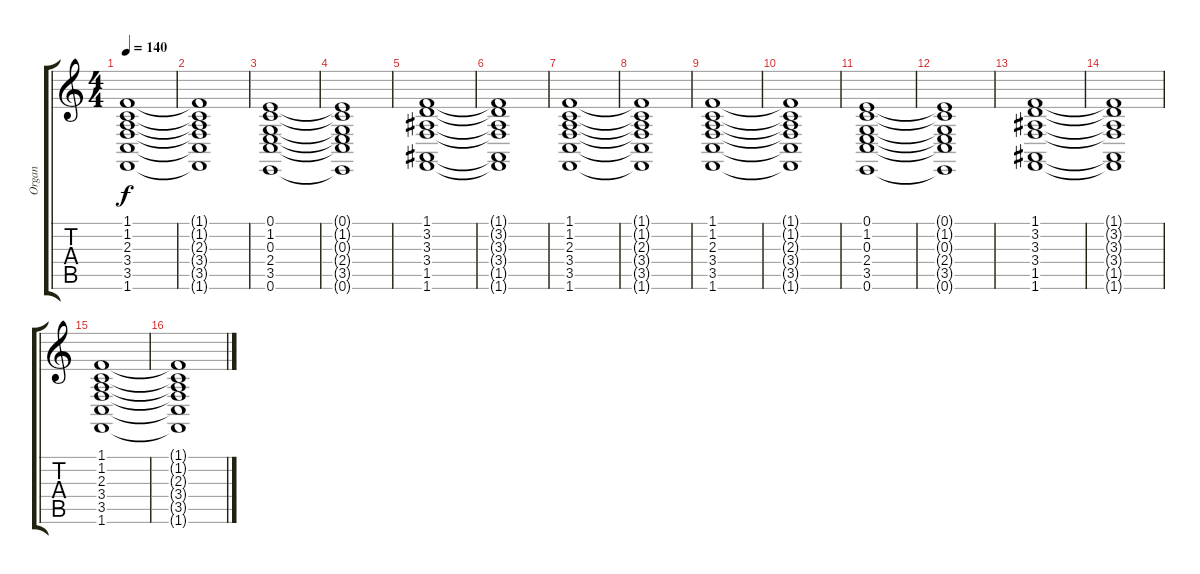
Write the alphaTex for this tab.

\track ("Organ" "Organ") {instrument reedorgan}
\staff {score tabs}
\tuning (E4 B3 G3 D3 A2 E2) {hide}
\ts (4 4)
\tempo 140
\clef g2
\ks c
(1.1 1.2 2.3 3.4 3.5 1.6).1{dy f} |
(1.1{t} 1.2{t} 2.3{t} 3.4{t} 3.5{t} 1.6{t}).1 |
(0.1 1.2 0.3 2.4 3.5 0.6).1 |
(0.1{t} 1.2{t} 0.3{t} 2.4{t} 3.5{t} 0.6{t}).1 |
(1.1 3.2 3.3 3.4 1.5 1.6).1 |
(1.1{t} 3.2{t} 3.3{t} 3.4{t} 1.5{t} 1.6{t}).1 |
(1.1 1.2 2.3 3.4 3.5 1.6).1 |
(1.1{t} 1.2{t} 2.3{t} 3.4{t} 3.5{t} 1.6{t}).1 |
(1.1 1.2 2.3 3.4 3.5 1.6).1 |
(1.1{t} 1.2{t} 2.3{t} 3.4{t} 3.5{t} 1.6{t}).1 |
(0.1 1.2 0.3 2.4 3.5 0.6).1 |
(0.1{t} 1.2{t} 0.3{t} 2.4{t} 3.5{t} 0.6{t}).1 |
(1.1 3.2 3.3 3.4 1.5 1.6).1 |
(1.1{t} 3.2{t} 3.3{t} 3.4{t} 1.5{t} 1.6{t}).1 |
(1.1 1.2 2.3 3.4 3.5 1.6).1 |
(1.1{t} 1.2{t} 2.3{t} 3.4{t} 3.5{t} 1.6{t}).1
